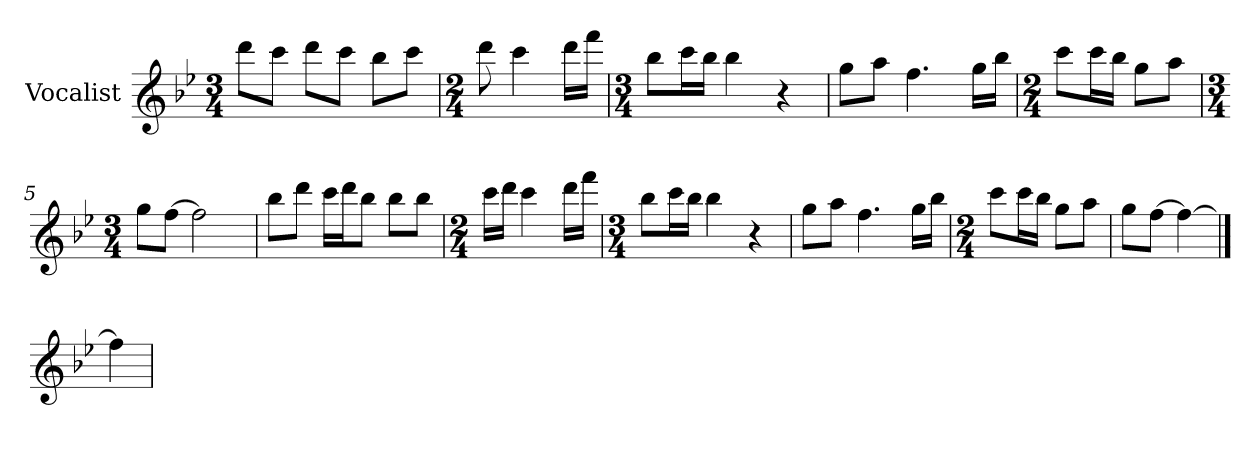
**kern
*part1
*staff1
*I"Vocalist
*k[b-e-]
*B-:
*M3/4
=
8dddL
8cccJ
8dddL
8cccJ
8bb-L
8cccJ
=1
*M2/4
8ddd
4ccc
16dddLL
16fffJJ
=2
*M3/4
8bb-L
16cccL
16bb-JJ
4bb-
4r
=3
8ggL
8aaJ
4.ff
16ggLL
16bb-JJ
=4
*M2/4
8cccL
16cccL
16bb-JJ
8ggL
8aaJ
=5
*M3/4
8ggL
[8ffJ
2ff]
=6
8bb-L
8dddJ
16cccLL
16dddJ
8bb-J
8bb-L
8bb-J
=7
*M2/4
16cccLL
16dddJJ
4ccc
16dddLL
16fffJJ
=8
*M3/4
8bb-L
16cccL
16bb-JJ
4bb-
4r
=9
8ggL
8aaJ
4.ff
16ggLL
16bb-JJ
=10
*M2/4
8cccL
16cccL
16bb-JJ
8ggL
8aaJ
=11
8ggL
[8ffJ
4ff_
==12
4ff]
=
*-
